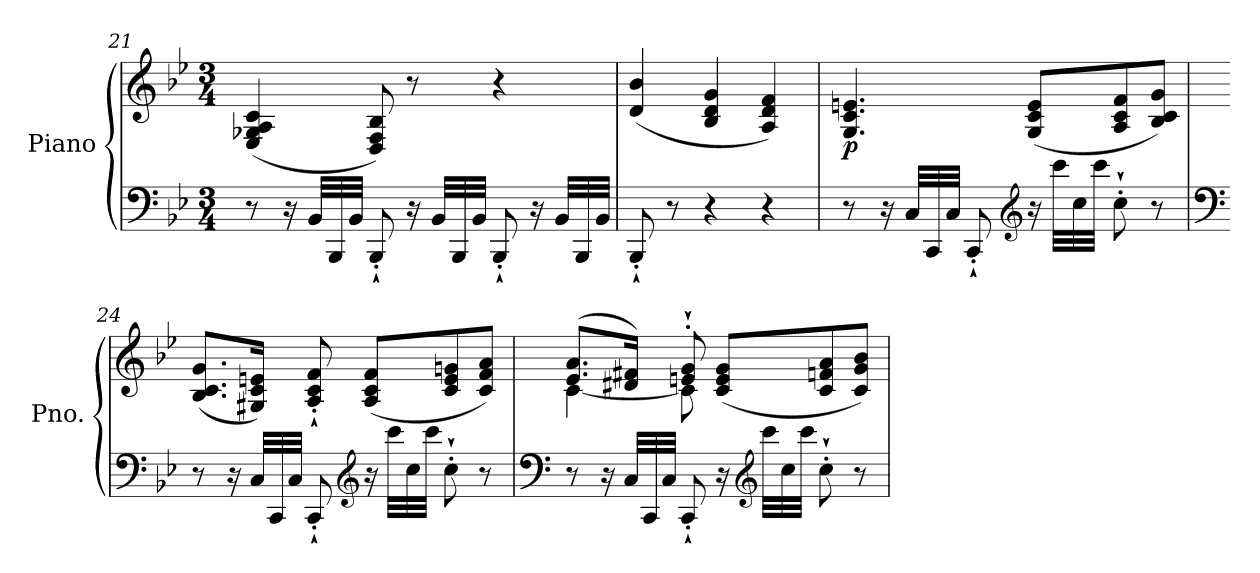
**kern	**kern	**dynam
*part1	*part1	*part1
*staff2	*staff1	*staff1/2
*I"Piano	*	*
*I'Pno.	*	*
*clefF4	*clefG2	*
*k[b-e-]	*k[b-e-]	*
*M3/4	*M3/4	*
=21	=21	=21
8r	(>4E-/ 4G-X/ 4A/ 4c/	.
16r	.	.
*Xtuplet	*	*
48BB-/LLL	.	.
48BBB-/	.	.
48BB-/JJJ	.	.
8BBB-'`/	8D/ 8F/ 8B-/)	.
16r	8r	.
48BB-/LLL	.	.
48BBB-/	.	.
48BB-/JJJ	.	.
8BBB-'`/	4r	.
16r	.	.
48BB-/LLL	.	.
48BBB-/	.	.
48BB-/JJJ	.	.
=22	=22	=22
!	!	!LO:DY:b
8BBB-'`/	(<4d/ 4b-/	other-dynamics
8r	.	.
4r	4B-/ 4d/ 4g/	.
4r	4A/ 4d/ 4f/)	.
=23	=23	=23
!	!	!LO:DY:b
8r	4.G/ 4.c/ 4.en/	p
16r	.	.
48C/LLL	.	.
48CC/	.	.
48C/JJJ	.	.
8CC'`/	.	.
*clefG2	*	*
16r	(>8G/ 8c/ 8e/L	.
48ccc\LLL	.	.
48cc\	.	.
48ccc\JJJ	.	.
8cc'`\	8A/ 8c/ 8f/	.
8r	8B-/ 8c/ 8g/J)	.
!!LO:PB:g=z
=24	=24	=24
*clefF4	*	*
8r	(>8.B-/ 8.c/ 8.g/L	.
16r	.	.
48C/LLL	16G#X/ 16c/ 16en/Jk)	.
48CC/	.	.
48C/JJJ	.	.
8CC'`/	8A/'` 8c/'` 8f/'`	.
*clefG2	*	*
16r	(>8A/ 8c/ 8f/L	.
48ccc\LLL	.	.
48cc\	.	.
48ccc\JJJ	.	.
8cc'`\	8c/ 8e/ 8gn/	.
!	!	!LO:DY:b
8r	8c/ 8f/ 8a/J)	other-dynamics
=25	=25	=25
*clefF4	*	*
*	*^	*
8r	(>8.e-/ 8.a/L	[4c\	.
16r	.	.	.
48C/LLL	16d#X/ 16f#X/Jk)	.	.
48CC/	.	.	.
48C/JJJ	.	.	.
8CC'`/	8en/'` 8g/'`	8c\]	.
16r	(>8c/ 8e/ 8g/L	4.ryy	.
*clefG2	*	*	*
48ccc\LLL	.	.	.
48cc\	.	.	.
48ccc\JJJ	.	.	.
8cc'`\	8c/ 8fn/ 8a/	.	.
8r	8c/ 8g/ 8b-/J)	.	.
*	*v	*v	*
=	=	=
*-	*-	*-
